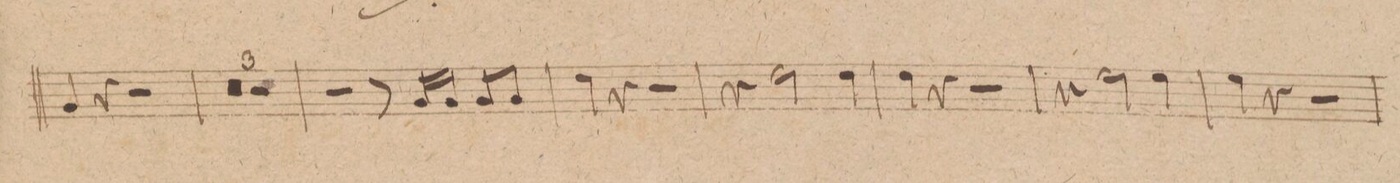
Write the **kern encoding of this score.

**kern	**dynam
*I"Corno. 2do in D.	*
*clefG2	*
*k[f#c#]	*
*met(c|)	*
*M2/2	*
4A/	.
4r	.
2r	.
=8	=8
0r	.
=9	=9
=10	=10
1r	.
=11	=11
2r	.
8r	.
16A/LL	.
16A/JJ	.
8A/L	.
8A/J	.
=12	=12
4e\	.
4r	.
2r	.
=13	=13
4r	.
2e\	.
4e\	.
=14	=14
4e\	.
4r	.
2r	.
=15	=15
4r	.
2f#\	.
4f#\	.
=16	=16
4f#\	.
4r	.
2r	.
=17	=17
*-	*-
